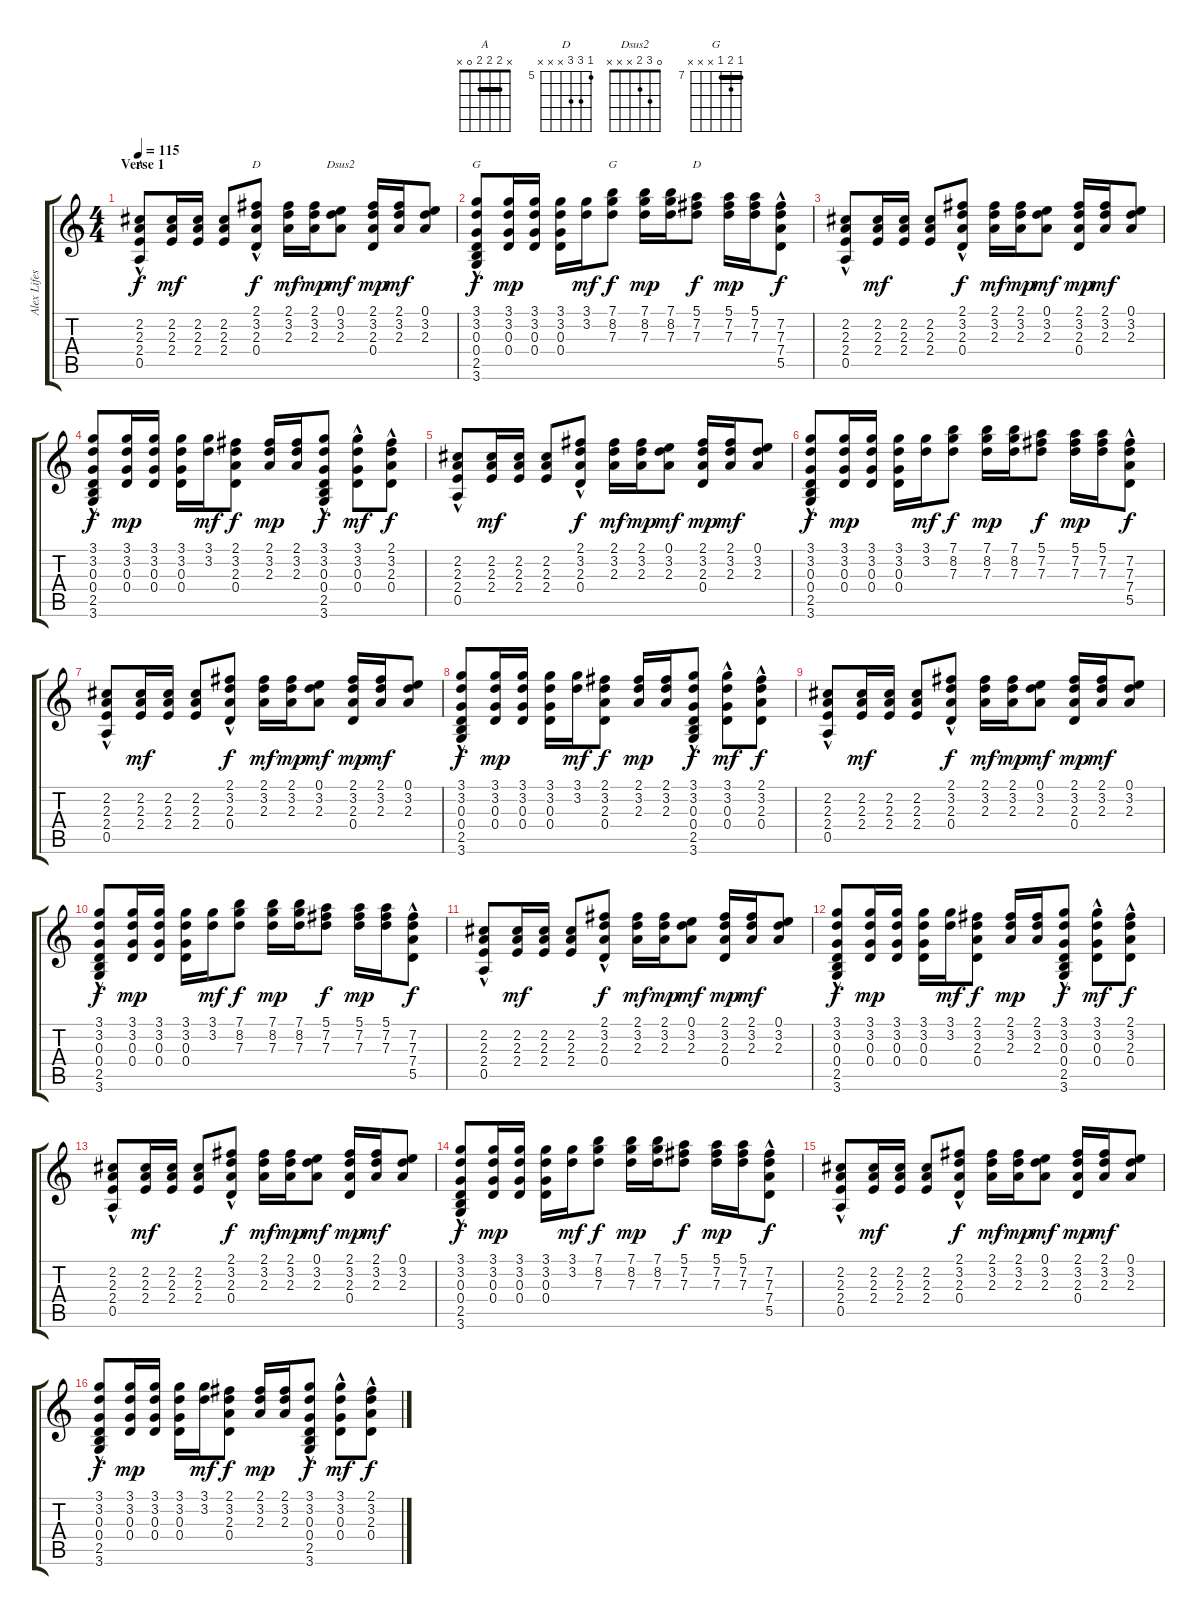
\track ("Alex Lifeson - Acoustic Guitar" "Alex Lifes") {instrument acousticguitarsteel}
\staff {score tabs}
\tuning (E4 B3 G3 D3 A2 E2) {hide}
\chord ("A" x 2 2 2 0 x) {barre 2}
\chord ("D" 2 3 2 0 x x) {barre 2}
\chord ("Dsus2" 0 3 2 x x x)
\chord ("G" 3 3 0 0 2 3) {barre 3}
\chord ("G" 7 8 7 x x x) {firstfret 7 barre 7}
\chord ("D" 5 7 7 x x x) {firstfret 5}
\ts (4 4)
\section ("" "Verse 1")
\tempo 115
\clef g2
\ks c
(2.2{hac} 2.3 2.4 0.5{hac}).8{ch "A" dy f} (2.2 2.3 2.4).16{dy mf} (2.2 2.3 2.4).16 (2.2 2.3 2.4).8 (2.1{hac} 3.2 2.3 0.4{hac}).8{ch "D" dy f} (2.1 3.2 2.3).16{dy mf} (2.1 3.2 2.3).16{dy mp} (0.1 3.2 2.3).8{ch "Dsus2" dy mf} (2.1 3.2 2.3 0.4).16{dy mp} (2.1 3.2 2.3).16{dy mf} (0.1 3.2 2.3).8 |
(3.1{hac} 3.2 0.3{hac} 0.4 2.5{hac} 3.6{hac}).8{ch "G" dy f} (3.1 3.2 0.3 0.4).16{dy mp} (3.1 3.2 0.3 0.4).16 (3.1 3.2 0.3 0.4).16 (3.1 3.2).16{dy mf} (7.1 8.2 7.3).8{ch "G" dy f} (7.1 8.2 7.3).16{dy mp} (7.1 8.2 7.3).16 (5.1 7.2 7.3).8{ch "D" dy f} (5.1 7.2 7.3).16{dy mp} (5.1 7.2 7.3).16 (7.2{hac} 7.3 7.4 5.5).8{dy f} |
(2.2{hac} 2.3 2.4 0.5{hac}).8 (2.2 2.3 2.4).16{dy mf} (2.2 2.3 2.4).16 (2.2 2.3 2.4).8 (2.1{hac} 3.2 2.3 0.4{hac}).8{dy f} (2.1 3.2 2.3).16{dy mf} (2.1 3.2 2.3).16{dy mp} (0.1 3.2 2.3).8{dy mf} (2.1 3.2 2.3 0.4).16{dy mp} (2.1 3.2 2.3).16{dy mf} (0.1 3.2 2.3).8 |
(3.1{hac} 3.2 0.3{hac} 0.4 2.5{hac} 3.6{hac}).8{dy f} (3.1 3.2 0.3 0.4).16{dy mp} (3.1 3.2 0.3 0.4).16 (3.1 3.2 0.3 0.4).16 (3.1 3.2).16{dy mf} (2.1 3.2 2.3 0.4).8{dy f} (2.1 3.2 2.3).16{dy mp} (2.1 3.2 2.3).16 (3.1{hac} 3.2 0.3{hac} 0.4 2.5 3.6).8{dy f} (3.1{hac} 3.2 0.3 0.4).8{dy mf} (2.1{hac} 3.2 2.3 0.4).8{dy f} |
(2.2{hac} 2.3 2.4 0.5{hac}).8 (2.2 2.3 2.4).16{dy mf} (2.2 2.3 2.4).16 (2.2 2.3 2.4).8 (2.1{hac} 3.2 2.3 0.4{hac}).8{dy f} (2.1 3.2 2.3).16{dy mf} (2.1 3.2 2.3).16{dy mp} (0.1 3.2 2.3).8{dy mf} (2.1 3.2 2.3 0.4).16{dy mp} (2.1 3.2 2.3).16{dy mf} (0.1 3.2 2.3).8 |
(3.1{hac} 3.2 0.3{hac} 0.4 2.5{hac} 3.6{hac}).8{dy f} (3.1 3.2 0.3 0.4).16{dy mp} (3.1 3.2 0.3 0.4).16 (3.1 3.2 0.3 0.4).16 (3.1 3.2).16{dy mf} (7.1 8.2 7.3).8{dy f} (7.1 8.2 7.3).16{dy mp} (7.1 8.2 7.3).16 (5.1 7.2 7.3).8{dy f} (5.1 7.2 7.3).16{dy mp} (5.1 7.2 7.3).16 (7.2{hac} 7.3 7.4 5.5).8{dy f} |
(2.2{hac} 2.3 2.4 0.5{hac}).8 (2.2 2.3 2.4).16{dy mf} (2.2 2.3 2.4).16 (2.2 2.3 2.4).8 (2.1{hac} 3.2 2.3 0.4{hac}).8{dy f} (2.1 3.2 2.3).16{dy mf} (2.1 3.2 2.3).16{dy mp} (0.1 3.2 2.3).8{dy mf} (2.1 3.2 2.3 0.4).16{dy mp} (2.1 3.2 2.3).16{dy mf} (0.1 3.2 2.3).8 |
(3.1{hac} 3.2 0.3{hac} 0.4 2.5{hac} 3.6{hac}).8{dy f} (3.1 3.2 0.3 0.4).16{dy mp} (3.1 3.2 0.3 0.4).16 (3.1 3.2 0.3 0.4).16 (3.1 3.2).16{dy mf} (2.1 3.2 2.3 0.4).8{dy f} (2.1 3.2 2.3).16{dy mp} (2.1 3.2 2.3).16 (3.1{hac} 3.2 0.3{hac} 0.4 2.5 3.6).8{dy f} (3.1{hac} 3.2 0.3 0.4).8{dy mf} (2.1{hac} 3.2 2.3 0.4).8{dy f} |
(2.2{hac} 2.3 2.4 0.5{hac}).8 (2.2 2.3 2.4).16{dy mf} (2.2 2.3 2.4).16 (2.2 2.3 2.4).8 (2.1{hac} 3.2 2.3 0.4{hac}).8{dy f} (2.1 3.2 2.3).16{dy mf} (2.1 3.2 2.3).16{dy mp} (0.1 3.2 2.3).8{dy mf} (2.1 3.2 2.3 0.4).16{dy mp} (2.1 3.2 2.3).16{dy mf} (0.1 3.2 2.3).8 |
(3.1{hac} 3.2 0.3{hac} 0.4 2.5{hac} 3.6{hac}).8{dy f} (3.1 3.2 0.3 0.4).16{dy mp} (3.1 3.2 0.3 0.4).16 (3.1 3.2 0.3 0.4).16 (3.1 3.2).16{dy mf} (7.1 8.2 7.3).8{dy f} (7.1 8.2 7.3).16{dy mp} (7.1 8.2 7.3).16 (5.1 7.2 7.3).8{dy f} (5.1 7.2 7.3).16{dy mp} (5.1 7.2 7.3).16 (7.2{hac} 7.3 7.4 5.5).8{dy f} |
(2.2{hac} 2.3 2.4 0.5{hac}).8 (2.2 2.3 2.4).16{dy mf} (2.2 2.3 2.4).16 (2.2 2.3 2.4).8 (2.1{hac} 3.2 2.3 0.4{hac}).8{dy f} (2.1 3.2 2.3).16{dy mf} (2.1 3.2 2.3).16{dy mp} (0.1 3.2 2.3).8{dy mf} (2.1 3.2 2.3 0.4).16{dy mp} (2.1 3.2 2.3).16{dy mf} (0.1 3.2 2.3).8 |
(3.1{hac} 3.2 0.3{hac} 0.4 2.5{hac} 3.6{hac}).8{dy f} (3.1 3.2 0.3 0.4).16{dy mp} (3.1 3.2 0.3 0.4).16 (3.1 3.2 0.3 0.4).16 (3.1 3.2).16{dy mf} (2.1 3.2 2.3 0.4).8{dy f} (2.1 3.2 2.3).16{dy mp} (2.1 3.2 2.3).16 (3.1{hac} 3.2 0.3{hac} 0.4 2.5 3.6).8{dy f} (3.1{hac} 3.2 0.3 0.4).8{dy mf} (2.1{hac} 3.2 2.3 0.4).8{dy f} |
(2.2{hac} 2.3 2.4 0.5{hac}).8 (2.2 2.3 2.4).16{dy mf} (2.2 2.3 2.4).16 (2.2 2.3 2.4).8 (2.1{hac} 3.2 2.3 0.4{hac}).8{dy f} (2.1 3.2 2.3).16{dy mf} (2.1 3.2 2.3).16{dy mp} (0.1 3.2 2.3).8{dy mf} (2.1 3.2 2.3 0.4).16{dy mp} (2.1 3.2 2.3).16{dy mf} (0.1 3.2 2.3).8 |
(3.1{hac} 3.2 0.3{hac} 0.4 2.5{hac} 3.6{hac}).8{dy f} (3.1 3.2 0.3 0.4).16{dy mp} (3.1 3.2 0.3 0.4).16 (3.1 3.2 0.3 0.4).16 (3.1 3.2).16{dy mf} (7.1 8.2 7.3).8{dy f} (7.1 8.2 7.3).16{dy mp} (7.1 8.2 7.3).16 (5.1 7.2 7.3).8{dy f} (5.1 7.2 7.3).16{dy mp} (5.1 7.2 7.3).16 (7.2{hac} 7.3 7.4 5.5).8{dy f} |
(2.2{hac} 2.3 2.4 0.5{hac}).8 (2.2 2.3 2.4).16{dy mf} (2.2 2.3 2.4).16 (2.2 2.3 2.4).8 (2.1{hac} 3.2 2.3 0.4{hac}).8{dy f} (2.1 3.2 2.3).16{dy mf} (2.1 3.2 2.3).16{dy mp} (0.1 3.2 2.3).8{dy mf} (2.1 3.2 2.3 0.4).16{dy mp} (2.1 3.2 2.3).16{dy mf} (0.1 3.2 2.3).8 |
(3.1{hac} 3.2 0.3{hac} 0.4 2.5{hac} 3.6{hac}).8{dy f} (3.1 3.2 0.3 0.4).16{dy mp} (3.1 3.2 0.3 0.4).16 (3.1 3.2 0.3 0.4).16 (3.1 3.2).16{dy mf} (2.1 3.2 2.3 0.4).8{dy f} (2.1 3.2 2.3).16{dy mp} (2.1 3.2 2.3).16 (3.1{hac} 3.2 0.3{hac} 0.4 2.5 3.6).8{dy f} (3.1{hac} 3.2 0.3 0.4).8{dy mf} (2.1{hac} 3.2 2.3 0.4).8{dy f}
